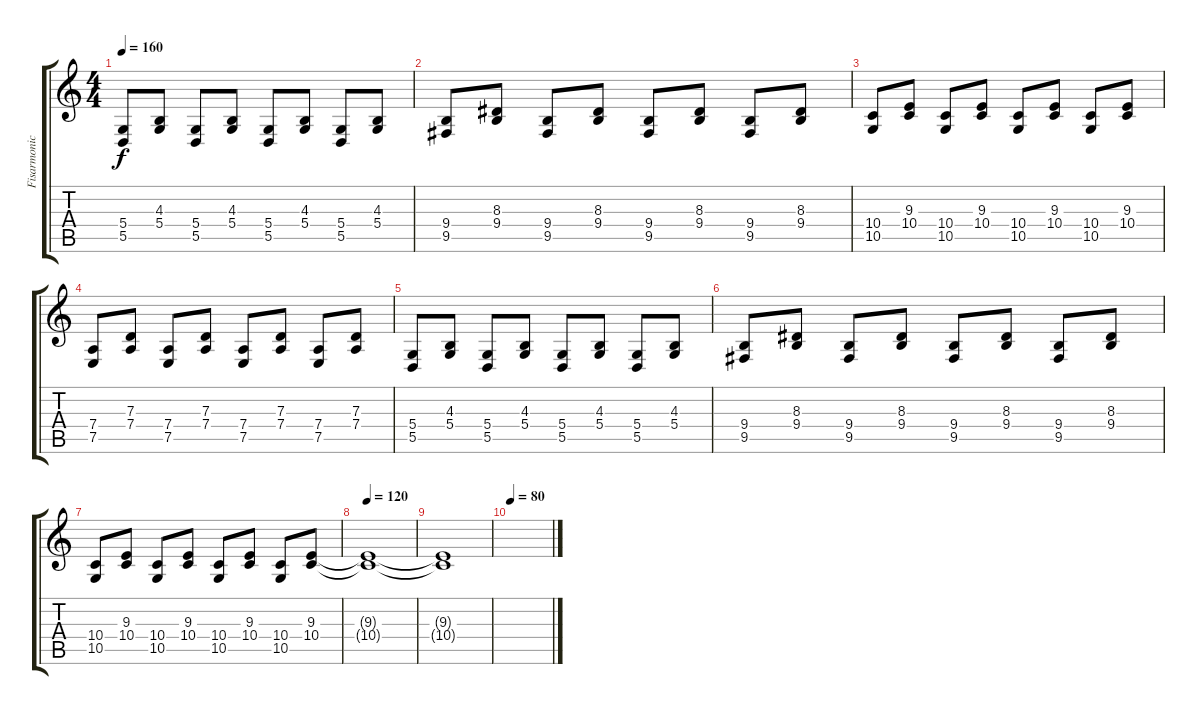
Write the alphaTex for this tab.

\track ("Fisarmonica" "Fisarmonic") {instrument accordion}
\staff {score tabs}
\tuning (E4 B3 G3 D3 A2 E2) {hide}
\ts (4 4)
\tempo 160
\clef g2
\ks c
(5.4 5.5).8{dy f} (4.3 5.4).8 (5.4 5.5).8 (4.3 5.4).8 (5.4 5.5).8 (4.3 5.4).8 (5.4 5.5).8 (4.3 5.4).8 |
(9.4 9.5).8 (8.3 9.4).8 (9.4 9.5).8 (8.3 9.4).8 (9.4 9.5).8 (8.3 9.4).8 (9.4 9.5).8 (8.3 9.4).8 |
(10.4 10.5).8 (9.3 10.4).8 (10.4 10.5).8 (9.3 10.4).8 (10.4 10.5).8 (9.3 10.4).8 (10.4 10.5).8 (9.3 10.4).8 |
(7.4 7.5).8 (7.3 7.4).8 (7.4 7.5).8 (7.3 7.4).8 (7.4 7.5).8 (7.3 7.4).8 (7.4 7.5).8 (7.3 7.4).8 |
(5.4 5.5).8 (4.3 5.4).8 (5.4 5.5).8 (4.3 5.4).8 (5.4 5.5).8 (4.3 5.4).8 (5.4 5.5).8 (4.3 5.4).8 |
(9.4 9.5).8 (8.3 9.4).8 (9.4 9.5).8 (8.3 9.4).8 (9.4 9.5).8 (8.3 9.4).8 (9.4 9.5).8 (8.3 9.4).8 |
(10.4 10.5).8 (9.3 10.4).8 (10.4 10.5).8 (9.3 10.4).8 (10.4 10.5).8 (9.3 10.4).8 (10.4 10.5).8 (9.3 10.4).8 |
\tempo 120
(9.3{t} 10.4{t}).1{volume 0} |
(9.3{t} 10.4{t}).1 |
\tempo 80
